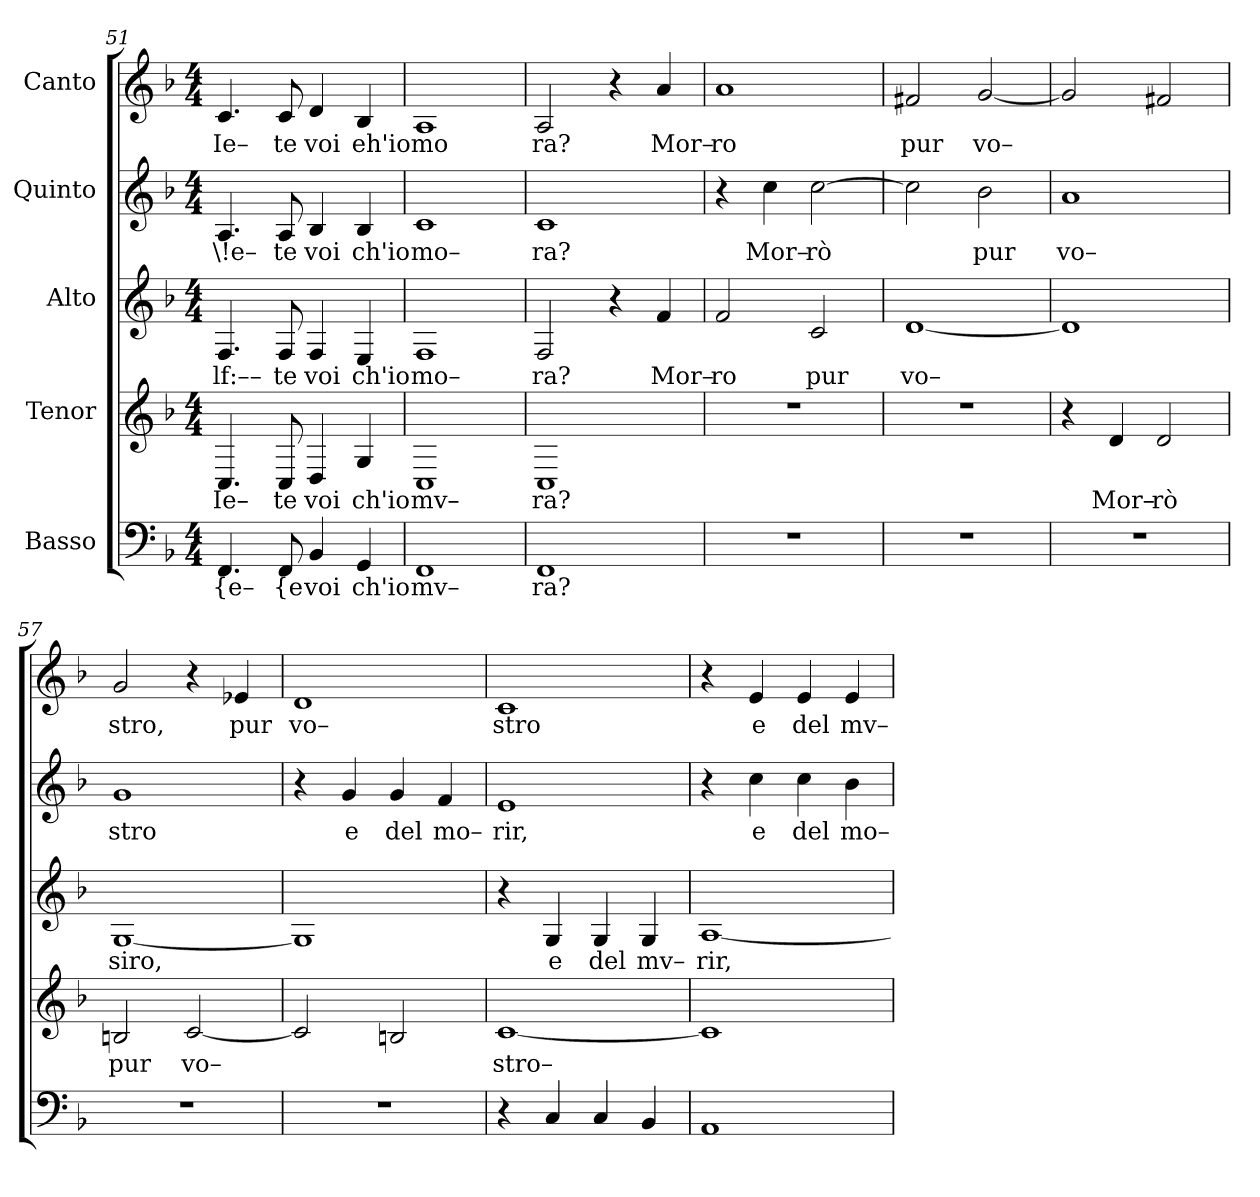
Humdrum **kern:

**kern	**text	**kern	**text	**kern	**text	**kern	**text	**kern	**text
*part5	*part5	*part4	*part4	*part3	*part3	*part2	*part2	*part1	*part1
*staff5	*staff5	*staff4	*staff4	*staff3	*staff3	*staff2	*staff2	*staff1	*staff1
*I"Basso	*	*I"Tenor	*	*I"Alto	*	*I"Quinto	*	*I"Canto	*
*clefF4	*	*clefG2	*	*clefG2	*	*clefG2	*	*clefG2	*
*k[b-]	*	*k[b-]	*	*k[b-]	*	*k[b-]	*	*k[b-]	*
*F:	*	*F:	*	*F:	*	*F:	*	*F:	*
*M4/4	*	*M4/4	*	*M4/4	*	*M4/4	*	*M4/4	*
=51	=51	=51	=51	=51	=51	=51	=51	=51	=51
!	!LO:LY:b	!	!LO:LY:b	!	!LO:LY:b	!	!LO:LY:b	!	!LO:LY:b
4.FF/	{e–	4.C/	Ie–	4.F/	lf:––	4.A/	\!e–	4.c/	Ie–
!	!LO:LY:b	!	!LO:LY:b	!	!LO:LY:b	!	!LO:LY:b	!	!LO:LY:b
8FF/	{e	8C/	te	8F/	te	8A/	te	8c/	te
!	!LO:LY:b	!	!LO:LY:b	!	!LO:LY:b	!	!LO:LY:b	!	!LO:LY:b
4BB-/	voi	4D/	voi	4F/	voi	4B-/	voi	4d/	voi
!	!LO:LY:b	!	!LO:LY:b	!	!LO:LY:b	!	!LO:LY:b	!	!LO:LY:b
4GG/	ch'io	4G/	ch'io	4E/	ch'io	4B-/	ch'io	4B-/	eh'io
=52	=52	=52	=52	=52	=52	=52	=52	=52	=52
!	!LO:LY:b	!	!LO:LY:b	!	!LO:LY:b	!	!LO:LY:b	!	!LO:LY:b
1FF	mv–	1C	mv–	1F	mo–	1c	mo–	1A	mo
=53	=53	=53	=53	=53	=53	=53	=53	=53	=53
!	!LO:LY:b	!	!LO:LY:b	!	!LO:LY:b	!	!LO:LY:b	!	!LO:LY:b
1FF	ra?	1C	ra?	2F/	ra?	1c	ra?	2A/	ra?
.	.	.	.	4r	.	.	.	4r	.
!	!	!	!	!	!LO:LY:b	!	!	!	!LO:LY:b
.	.	.	.	4f/	Mor–	.	.	4a/	Mor–
=54	=54	=54	=54	=54	=54	=54	=54	=54	=54
!	!	!	!	!	!LO:LY:b	!	!	!	!LO:LY:b
1r	.	1r	.	2f/	ro	4r	.	1a	ro
!	!	!	!	!	!	!	!LO:LY:b	!	!
.	.	.	.	.	.	4cc\	Mor–	.	.
!	!	!	!	!	!LO:LY:b	!	!LO:LY:b	!	!
.	.	.	.	2c/	pur	[2cc\	rò	.	.
=55	=55	=55	=55	=55	=55	=55	=55	=55	=55
!	!	!	!	!	!LO:LY:b	!	!	!	!LO:LY:b
1r	.	1r	.	[1d	vo–	2cc\]	.	2f#X/	pur
!	!	!	!	!	!	!	!LO:LY:b	!	!LO:LY:b
.	.	.	.	.	.	2b-\	pur	[2g/	vo–
=56	=56	=56	=56	=56	=56	=56	=56	=56	=56
!	!	!	!	!	!	!	!LO:LY:b	!	!
1r	.	4r	.	1d]	.	1a	vo–	2g/]	.
!	!	!	!LO:LY:b	!	!	!	!	!	!
.	.	4d/	Mor–	.	.	.	.	.	.
!	!	!	!LO:LY:b	!	!	!	!	!	!
.	.	2d/	rò	.	.	.	.	2f#X/	.
=57	=57	=57	=57	=57	=57	=57	=57	=57	=57
!	!	!	!LO:LY:b	!	!LO:LY:b	!	!LO:LY:b	!	!LO:LY:b
1r	.	2Bn/	pur	[1G	siro,	1g	stro	2g/	stro,
!	!	!	!LO:LY:b	!	!	!	!	!	!
.	.	[2c/	vo–	.	.	.	.	4r	.
!	!	!	!	!	!	!	!	!	!LO:LY:b
.	.	.	.	.	.	.	.	4e-X/	pur
=58	=58	=58	=58	=58	=58	=58	=58	=58	=58
!	!	!	!	!	!	!	!	!	!LO:LY:b
1r	.	2c/]	.	1G]	.	4r	.	1d	vo–
!	!	!	!	!	!	!	!LO:LY:b	!	!
.	.	.	.	.	.	4g/	e	.	.
!	!	!	!	!	!	!	!LO:LY:b	!	!
.	.	2Bn/	.	.	.	4g/	del	.	.
!	!	!	!	!	!	!	!LO:LY:b	!	!
.	.	.	.	.	.	4f/	mo–	.	.
=59	=59	=59	=59	=59	=59	=59	=59	=59	=59
!	!	!	!LO:LY:b	!	!	!	!LO:LY:b	!	!LO:LY:b
4r	.	[1c	stro–	4r	.	1e	rir,	1c	stro
!	!	!	!	!	!LO:LY:b	!	!	!	!
4C/	.	.	.	4G/	e	.	.	.	.
!	!	!	!	!	!LO:LY:b	!	!	!	!
4C/	.	.	.	4G/	del	.	.	.	.
!	!	!	!	!	!LO:LY:b	!	!	!	!
4BB-/	.	.	.	4G/	mv–	.	.	.	.
=60	=60	=60	=60	=60	=60	=60	=60	=60	=60
!	!	!	!	!	!LO:LY:b	!	!	!	!
1AA	.	1c]	.	[1A	rir,	4r	.	4r	.
!	!	!	!	!	!	!	!LO:LY:b	!	!LO:LY:b
.	.	.	.	.	.	4cc\	e	4e/	e
!	!	!	!	!	!	!	!LO:LY:b	!	!LO:LY:b
.	.	.	.	.	.	4cc\	del	4e/	del
!	!	!	!	!	!	!	!LO:LY:b	!	!LO:LY:b
.	.	.	.	.	.	4b-\	mo–	4e/	mv–
=	=	=	=	=	=	=	=	=	=
*-	*-	*-	*-	*-	*-	*-	*-	*-	*-
